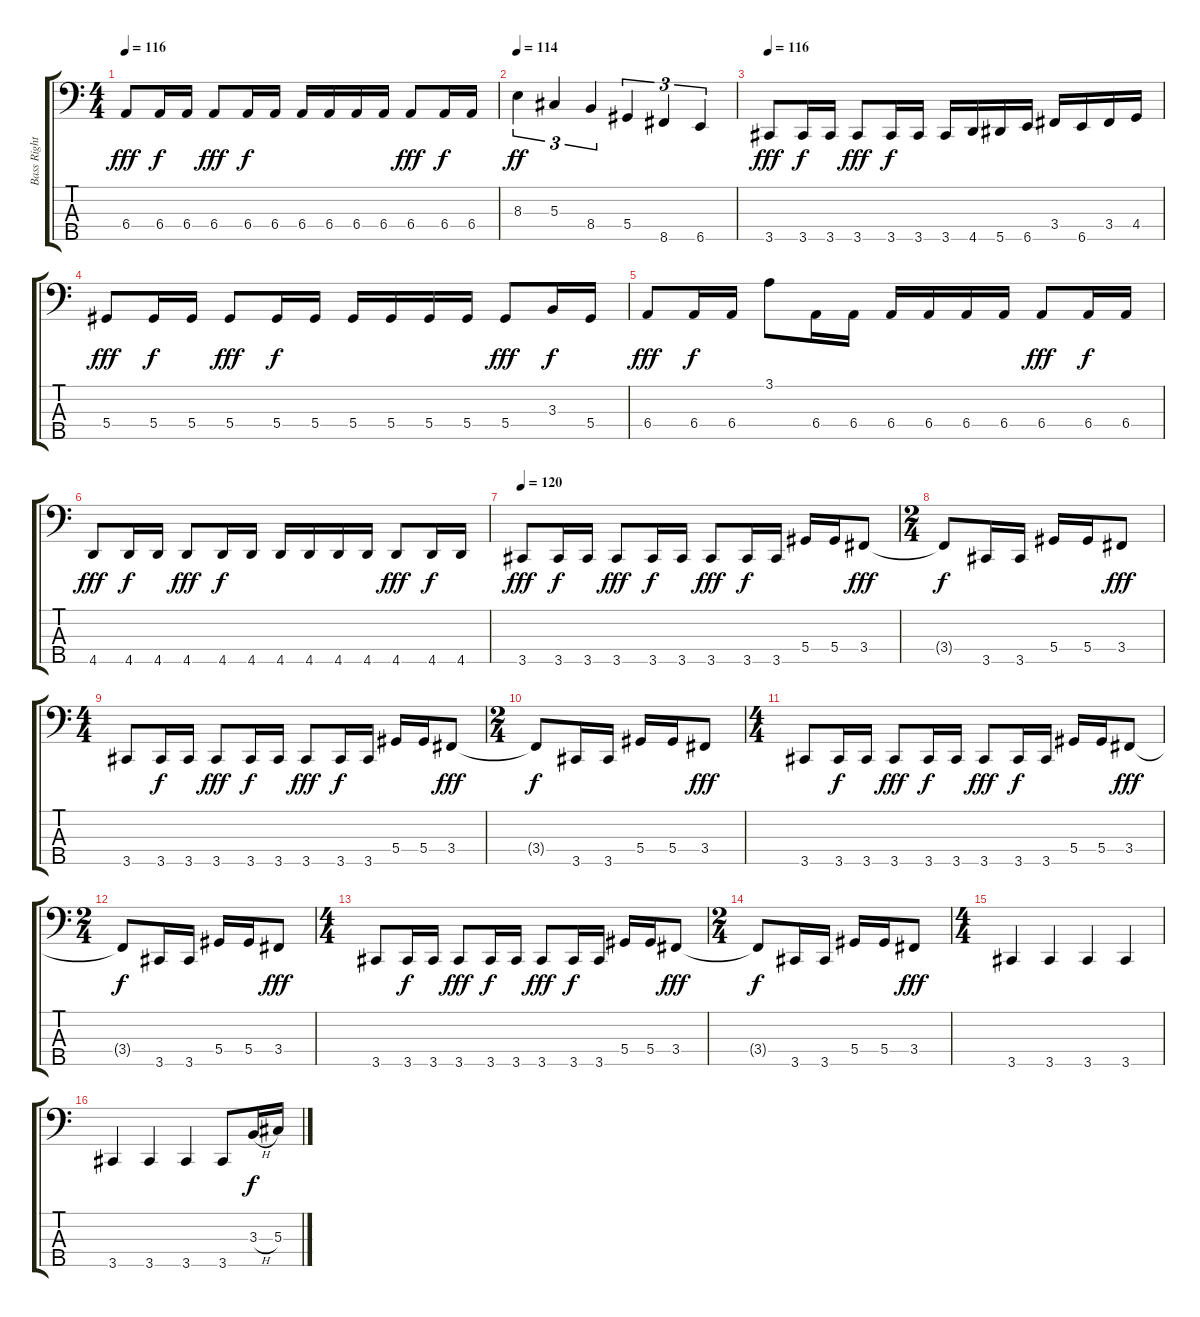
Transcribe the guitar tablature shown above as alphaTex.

\track ("Bass Right" "Bass Right") {instrument electricbassfinger}
\staff {score tabs}
\tuning (Gb2 Db2 Ab1 Eb1 Bb0) {hide}
\ts (4 4)
\tempo 116
\clef f4
\ks c
6.4.8{dy fff} 6.4.16{dy f} 6.4.16 6.4.8{dy fff} 6.4.16{dy f} 6.4.16 6.4.16 6.4.16 6.4.16 6.4.16 6.4.8{dy fff} 6.4.16{dy f} 6.4.16 |
\tempo 114
8.3.4{tu (3 2) dy ff} 5.3.4{tu (3 2)} 8.4.4{tu (3 2)} 5.4.4{tu (3 2)} 8.5.4{tu (3 2)} 6.5.4{tu (3 2)} |
\tempo 116
3.5.8{dy fff} 3.5.16{dy f} 3.5.16 3.5.8{dy fff} 3.5.16{dy f} 3.5.16 3.5.16 4.5.16 5.5.16 6.5.16 3.4.16 6.5.16 3.4.16 4.4.16 |
5.4.8{dy fff} 5.4.16{dy f} 5.4.16 5.4.8{dy fff} 5.4.16{dy f} 5.4.16 5.4.16 5.4.16 5.4.16 5.4.16 5.4.8{dy fff} 3.3.16{dy f} 5.4.16 |
6.4.8{dy fff} 6.4.16{dy f} 6.4.16 3.1.8 6.4.16 6.4.16 6.4.16 6.4.16 6.4.16 6.4.16 6.4.8{dy fff} 6.4.16{dy f} 6.4.16 |
4.5.8{dy fff} 4.5.16{dy f} 4.5.16 4.5.8{dy fff} 4.5.16{dy f} 4.5.16 4.5.16 4.5.16 4.5.16 4.5.16 4.5.8{dy fff} 4.5.16{dy f} 4.5.16 |
\tempo 120
3.5.8{dy fff} 3.5.16{dy f} 3.5.16 3.5.8{dy fff} 3.5.16{dy f} 3.5.16 3.5.8{dy fff} 3.5.16{dy f} 3.5.16 5.4.16 5.4.16 3.4.8{dy fff} |
\ts (2 4)
3.4{t}.8{dy f} 3.5.16 3.5.16 5.4.16 5.4.16 3.4.8{dy fff} |
\ts (4 4)
3.5.8 3.5.16{dy f} 3.5.16 3.5.8{dy fff} 3.5.16{dy f} 3.5.16 3.5.8{dy fff} 3.5.16{dy f} 3.5.16 5.4.16 5.4.16 3.4.8{dy fff} |
\ts (2 4)
3.4{t}.8{dy f} 3.5.16 3.5.16 5.4.16 5.4.16 3.4.8{dy fff} |
\ts (4 4)
3.5.8 3.5.16{dy f} 3.5.16 3.5.8{dy fff} 3.5.16{dy f} 3.5.16 3.5.8{dy fff} 3.5.16{dy f} 3.5.16 5.4.16 5.4.16 3.4.8{dy fff} |
\ts (2 4)
3.4{t}.8{dy f} 3.5.16 3.5.16 5.4.16 5.4.16 3.4.8{dy fff} |
\ts (4 4)
3.5.8 3.5.16{dy f} 3.5.16 3.5.8{dy fff} 3.5.16{dy f} 3.5.16 3.5.8{dy fff} 3.5.16{dy f} 3.5.16 5.4.16 5.4.16 3.4.8{dy fff} |
\ts (2 4)
3.4{t}.8{dy f} 3.5.16 3.5.16 5.4.16 5.4.16 3.4.8{dy fff} |
\ts (4 4)
3.5.4 3.5.4 3.5.4 3.5.4 |
3.5.4 3.5.4 3.5.4 3.5.8 3.3{h}.16{dy f} 5.3.16
